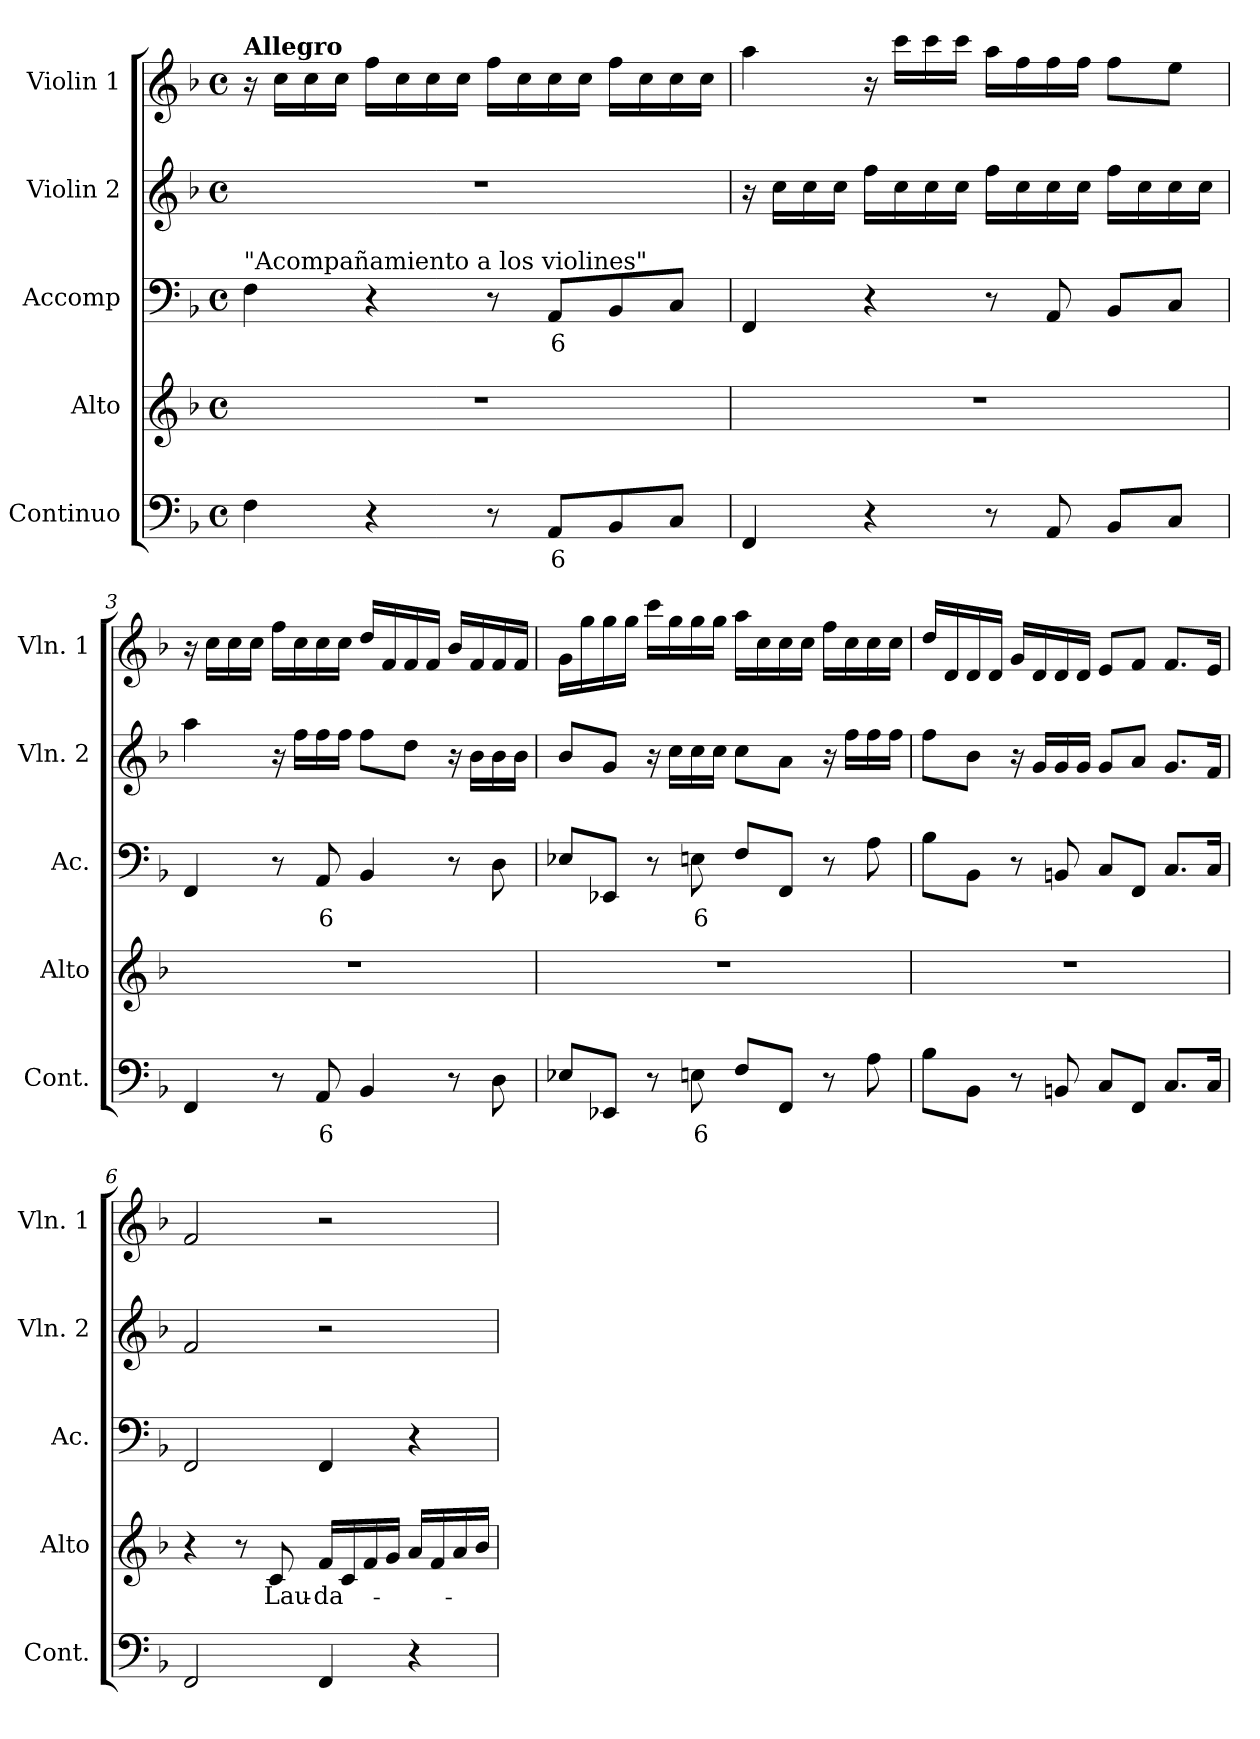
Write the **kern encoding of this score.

**kern	**text	**kern	**text	**kern	**text	**kern	**kern
*part5	*part5	*part4	*part4	*part3	*part3	*part2	*part1
*staff5	*staff5	*staff4	*staff4	*staff3	*staff3	*staff2	*staff1
*I"Continuo	*	*I"Alto	*	*I"Accomp	*	*I"Violin 2	*I"Violin 1
*I'Cont.	*	*I'Alto	*	*I'Ac.	*	*I'Vln. 2	*I'Vln. 1
!!LO:PB:g=z
*clefF4	*	*clefG2	*	*clefF4	*	*clefG2	*clefG2
*k[b-]	*	*k[b-]	*	*k[b-]	*	*k[b-]	*k[b-]
*F:	*	*F:	*	*F:	*	*F:	*F:
*M4/4	*	*M4/4	*	*M4/4	*	*M4/4	*M4/4
*met(c)	*	*met(c)	*	*met(c)	*	*met(c)	*met(c)
*MM120	*	*MM120	*	*MM120	*	*MM120	*MM120
=1	=1	=1	=1	=1	=1	=1	=1
!	!	!	!	!	!	!	!LO:TX:a:B:t=Allegro
!	!	!	!	!LO:TX:a:t="Acompañamiento a los violines"	!	!	!
4Fi\	.	1r	.	4Fi\	.	1r	16r
.	.	.	.	.	.	.	16cci\LL
.	.	.	.	.	.	.	16cci\
.	.	.	.	.	.	.	16cci\JJ
4r	.	.	.	4r	.	.	16ffi\LL
.	.	.	.	.	.	.	16cci\
.	.	.	.	.	.	.	16cci\
.	.	.	.	.	.	.	16cci\JJ
8r	.	.	.	8r	.	.	16ffi\LL
.	.	.	.	.	.	.	16cci\
!	!LO:LY:b:color=#000000	!	!	!	!	!	!
!	!	!	!	!	!LO:LY:b:color=#000000	!	!
8AAi/L	6	.	.	8AAi/L	6	.	16cci\
.	.	.	.	.	.	.	16cci\JJ
8BB-i/	.	.	.	8BB-i/	.	.	16ffi\LL
.	.	.	.	.	.	.	16cci\
8Ci/J	.	.	.	8Ci/J	.	.	16cci\
.	.	.	.	.	.	.	16cci\JJ
=2	=2	=2	=2	=2	=2	=2	=2
4FFi/	.	1r	.	4FFi/	.	16r	4aai\
.	.	.	.	.	.	16cci\LL	.
.	.	.	.	.	.	16cci\	.
.	.	.	.	.	.	16cci\JJ	.
4r	.	.	.	4r	.	16ffi\LL	16r
.	.	.	.	.	.	16cci\	16ccci\LL
.	.	.	.	.	.	16cci\	16ccci\
.	.	.	.	.	.	16cci\JJ	16ccci\JJ
8r	.	.	.	8r	.	16ffi\LL	16aai\LL
.	.	.	.	.	.	16cci\	16ffi\
8AAi/	.	.	.	8AAi/	.	16cci\	16ffi\
.	.	.	.	.	.	16cci\JJ	16ffi\JJ
8BB-i/L	.	.	.	8BB-i/L	.	16ffi\LL	8ffi\L
.	.	.	.	.	.	16cci\	.
8Ci/J	.	.	.	8Ci/J	.	16cci\	8eei\J
.	.	.	.	.	.	16cci\JJ	.
=3	=3	=3	=3	=3	=3	=3	=3
4FFi/	.	1r	.	4FFi/	.	4aai\	16r
.	.	.	.	.	.	.	16cci\LL
.	.	.	.	.	.	.	16cci\
.	.	.	.	.	.	.	16cci\JJ
8r	.	.	.	8r	.	16r	16ffi\LL
.	.	.	.	.	.	16ffi\LL	16cci\
!	!LO:LY:b:color=#000000	!	!	!	!	!	!
!	!	!	!	!	!LO:LY:b:color=#000000	!	!
8AAi/	6	.	.	8AAi/	6	16ffi\	16cci\
.	.	.	.	.	.	16ffi\JJ	16cci\JJ
4BB-i/	.	.	.	4BB-i/	.	8ffi\L	16ddi/LL
.	.	.	.	.	.	.	16fi/
.	.	.	.	.	.	8ddi\J	16fi/
.	.	.	.	.	.	.	16fi/JJ
8r	.	.	.	8r	.	16r	16b-i/LL
.	.	.	.	.	.	16b-i\LL	16fi/
8Di\	.	.	.	8Di\	.	16b-i\	16fi/
.	.	.	.	.	.	16b-i\JJ	16fi/JJ
!!LO:LB:g=z
=4	=4	=4	=4	=4	=4	=4	=4
8E-Xi/L	.	1r	.	8E-Xi/L	.	8b-i/L	16gi\LL
.	.	.	.	.	.	.	16ggi\
8EE-Xi/J	.	.	.	8EE-Xi/J	.	8gi/J	16ggi\
.	.	.	.	.	.	.	16ggi\JJ
8r	.	.	.	8r	.	16r	16ccci\LL
.	.	.	.	.	.	16cci\LL	16ggi\
!	!LO:LY:b:color=#000000	!	!	!	!	!	!
!	!	!	!	!	!LO:LY:b:color=#000000	!	!
8Eni\	6	.	.	8Eni\	6	16cci\	16ggi\
.	.	.	.	.	.	16cci\JJ	16ggi\JJ
8Fi/L	.	.	.	8Fi/L	.	8cci\L	16aai\LL
.	.	.	.	.	.	.	16cci\
8FFi/J	.	.	.	8FFi/J	.	8ai\J	16cci\
.	.	.	.	.	.	.	16cci\JJ
8r	.	.	.	8r	.	16r	16ffi\LL
.	.	.	.	.	.	16ffi\LL	16cci\
8Ai\	.	.	.	8Ai\	.	16ffi\	16cci\
.	.	.	.	.	.	16ffi\JJ	16cci\JJ
=5	=5	=5	=5	=5	=5	=5	=5
8B-i\L	.	1r	.	8B-i\L	.	8ffi\L	16ddi/LL
.	.	.	.	.	.	.	16di/
8BB-i\J	.	.	.	8BB-i\J	.	8b-i\J	16di/
.	.	.	.	.	.	.	16di/JJ
8r	.	.	.	8r	.	16r	16gi/LL
.	.	.	.	.	.	16gi/LL	16di/
8BBni/	.	.	.	8BBni/	.	16gi/	16di/
.	.	.	.	.	.	16gi/JJ	16di/JJ
8Ci/L	.	.	.	8Ci/L	.	8gi/L	8ei/L
8FFi/J	.	.	.	8FFi/J	.	8ai/J	8fi/J
8.Ci/L	.	.	.	8.Ci/L	.	8.gi/L	8.fi/L
16Ci/Jk	.	.	.	16Ci/Jk	.	16fi/Jk	16ei/Jk
=6	=6	=6	=6	=6	=6	=6	=6
2FFi/	.	4r	.	2FFi/	.	2fi/	2fi/
.	.	8r	.	.	.	.	.
!	!	!	!LO:LY:b:color=#000000	!	!	!	!
.	.	8ci/	Lau-	.	.	.	.
!	!	!	!LO:LY:b:color=#000000	!	!	!	!
4FFi/	.	16fi/LL	-da-	4FFi/	.	2r	2r
.	.	16ci/	.	.	.	.	.
.	.	16fi/	.	.	.	.	.
.	.	16gi/JJ	.	.	.	.	.
4r	.	16ai/LL	.	4r	.	.	.
.	.	16fi/	.	.	.	.	.
.	.	16ai/	.	.	.	.	.
.	.	16b-i/JJ	.	.	.	.	.
=	=	=	=	=	=	=	=
*-	*-	*-	*-	*-	*-	*-	*-
